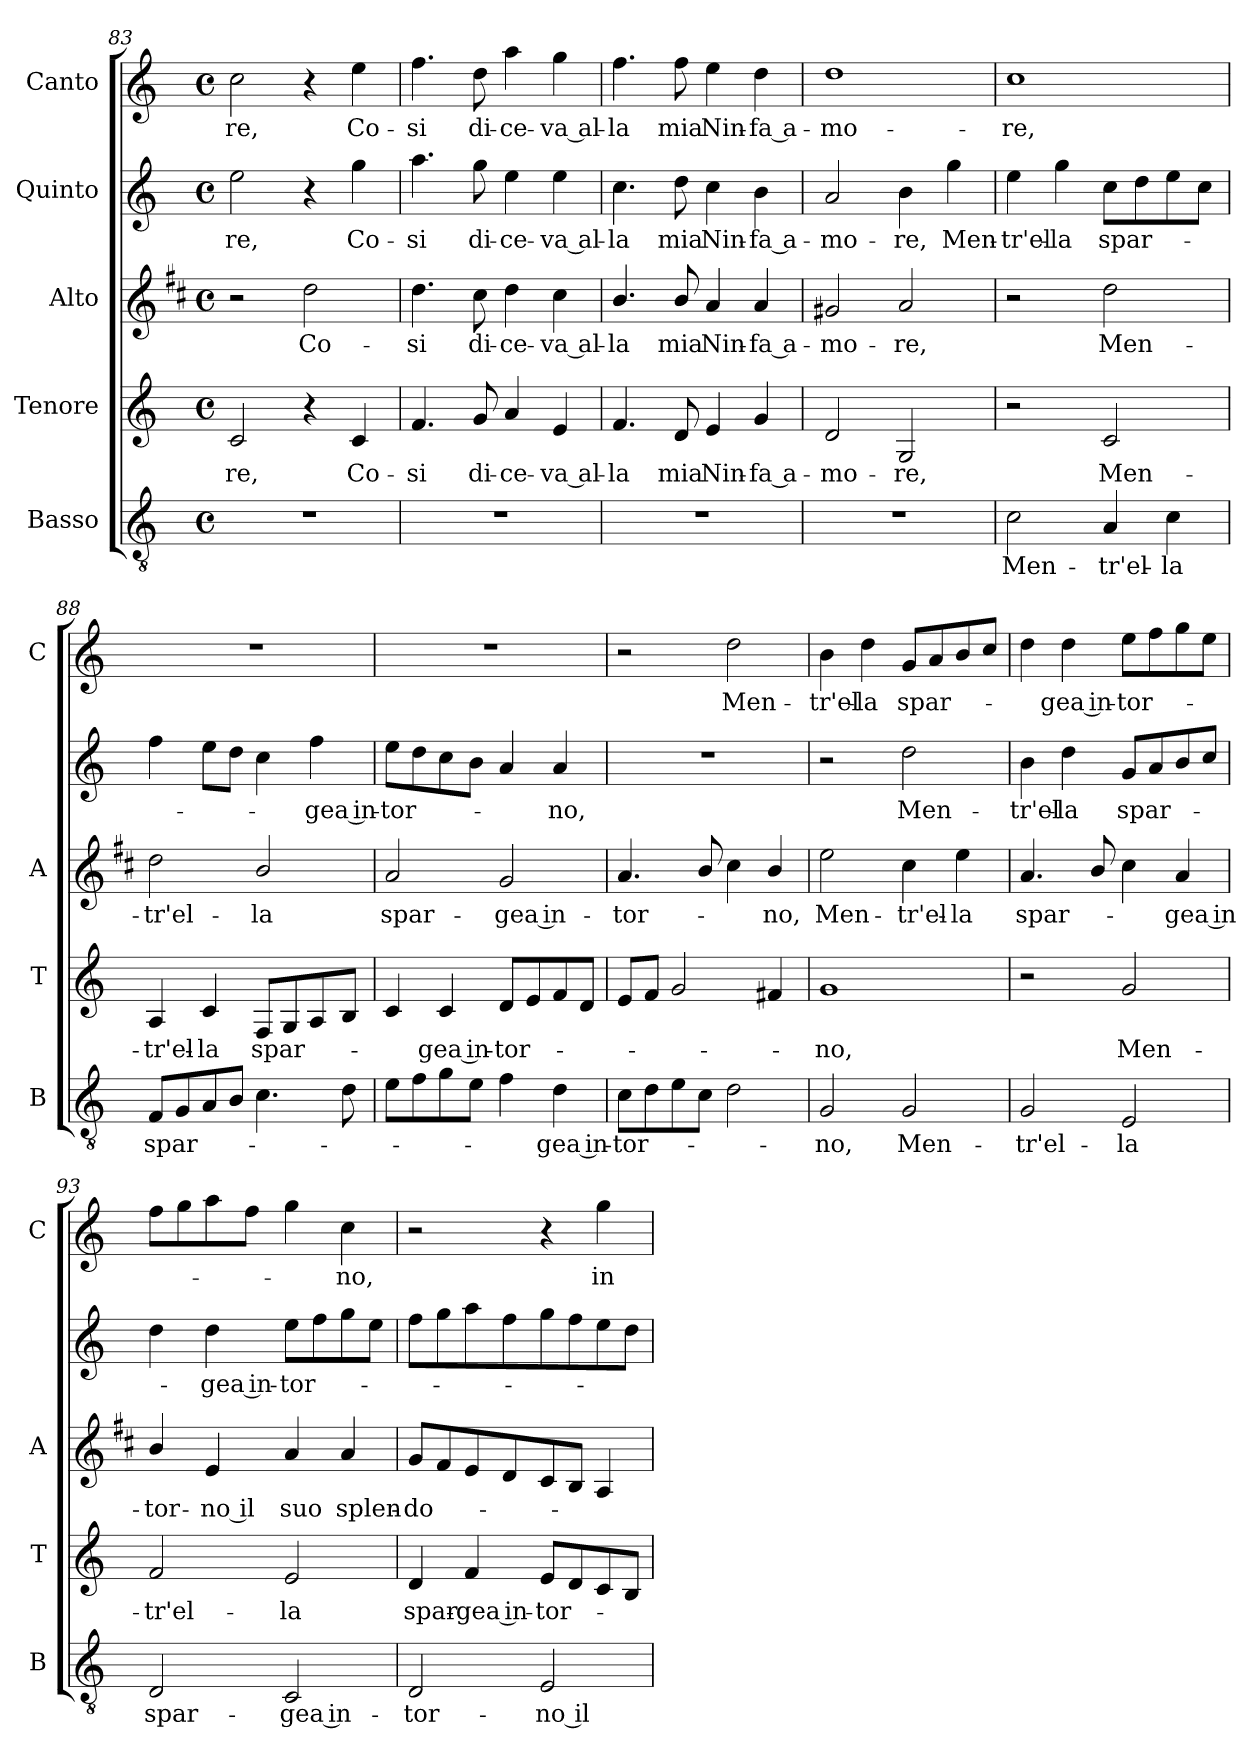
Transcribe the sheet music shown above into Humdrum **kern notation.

**kern	**text	**kern	**text	**kern	**text	**kern	**text	**kern	**text
*part5	*part5	*part4	*part4	*part3	*part3	*part2	*part2	*part1	*part1
*staff5	*staff5	*staff4	*staff4	*staff3	*staff3	*staff2	*staff2	*staff1	*staff1
*I"Basso	*	*I"Tenore	*	*I"Alto	*	*I"Quinto	*	*I"Canto	*
*I'B	*	*I'T	*	*I'A	*	*	*	*I'C	*
*clefGv2	*	*clefG2	*	*clefG2	*	*clefG2	*	*clefG2	*
*	*	*	*	*ITrd1c2	*	*	*	*	*
*k[]	*	*k[]	*	*k[]	*	*k[]	*	*k[]	*
*C:	*	*C:	*	*C:	*	*C:	*	*C:	*
*M4/4	*	*M4/4	*	*M4/4	*	*M4/4	*	*M4/4	*
*met(c)	*	*met(c)	*	*met(c)	*	*met(c)	*	*met(c)	*
=83	=83	=83	=83	=83	=83	=83	=83	=83	=83
!	!	!	!LO:LY:b	!	!	!	!LO:LY:b	!	!LO:LY:b
1r	.	2c/	-re,	2r	.	2ee\	-re,	2cc\	-re,
!	!	!	!	!	!LO:LY:b	!	!	!	!
.	.	4r	.	2cc\	Co-	4r	.	4r	.
!	!	!	!LO:LY:b	!	!	!	!LO:LY:b	!	!LO:LY:b
.	.	4c/	Co-	.	.	4gg\	Co-	4ee\	Co-
=84	=84	=84	=84	=84	=84	=84	=84	=84	=84
!	!	!	!LO:LY:b	!	!LO:LY:b	!	!LO:LY:b	!	!LO:LY:b
1r	.	4.f/	-si	4.cc\	-si	4.aa\	-si	4.ff\	-si
!	!	!	!LO:LY:b	!	!LO:LY:b	!	!LO:LY:b	!	!LO:LY:b
.	.	8g/	di-	8b\	di-	8gg\	di-	8dd\	di-
!	!	!	!LO:LY:b	!	!LO:LY:b	!	!LO:LY:b	!	!LO:LY:b
.	.	4a/	-ce-	4cc\	-ce-	4ee\	-ce-	4aa\	-ce-
!	!	!	!LO:LY:b	!	!LO:LY:b	!	!LO:LY:b	!	!LO:LY:b
.	.	4e/	-va al-	4b\	-va al-	4ee\	-va al-	4gg\	-va al-
=85	=85	=85	=85	=85	=85	=85	=85	=85	=85
!	!	!	!LO:LY:b	!	!LO:LY:b	!	!LO:LY:b	!	!LO:LY:b
1r	.	4.f/	-la	4.a/	-la	4.cc\	-la	4.ff\	-la
!	!	!	!LO:LY:b	!	!LO:LY:b	!	!LO:LY:b	!	!LO:LY:b
.	.	8d/	mia	8a/	mia	8dd\	mia	8ff\	mia
!	!	!	!LO:LY:b	!	!LO:LY:b	!	!LO:LY:b	!	!LO:LY:b
.	.	4e/	Nin-	4g/	Nin-	4cc\	Nin-	4ee\	Nin-
!	!	!	!LO:LY:b	!	!LO:LY:b	!	!LO:LY:b	!	!LO:LY:b
.	.	4g/	-fa a-	4g/	-fa a-	4b\	-fa a-	4dd\	-fa a-
!!LO:LB:g=z
=86	=86	=86	=86	=86	=86	=86	=86	=86	=86
!	!	!	!LO:LY:b	!	!LO:LY:b	!	!LO:LY:b	!	!LO:LY:b
1r	.	2d/	-mo-	2f#X/	-mo-	2a/	-mo-	1dd	-mo-
!	!	!	!LO:LY:b	!	!LO:LY:b	!	!LO:LY:b	!	!
.	.	2G/	-re,	2g/	-re,	4b\	-re,	.	.
!	!	!	!	!	!	!	!LO:LY:b	!	!
.	.	.	.	.	.	4gg\	Men-	.	.
=87	=87	=87	=87	=87	=87	=87	=87	=87	=87
!	!LO:LY:b	!	!	!	!	!	!LO:LY:b	!	!LO:LY:b
2c\	Men-	2r	.	2r	.	4ee\	-tr'el-	1cc	-re,
!	!	!	!	!	!	!	!LO:LY:b	!	!
.	.	.	.	.	.	4gg\	-la	.	.
!	!LO:LY:b	!	!LO:LY:b	!	!LO:LY:b	!	!LO:LY:b	!	!
4A/	-tr'el-	2c/	Men-	2cc\	Men-	8cc\L	spar-	.	.
.	.	.	.	.	.	8dd\	.	.	.
!	!LO:LY:b	!	!	!	!	!	!	!	!
4c\	-la	.	.	.	.	8ee\	.	.	.
.	.	.	.	.	.	8cc\J	.	.	.
=88	=88	=88	=88	=88	=88	=88	=88	=88	=88
!	!LO:LY:b	!	!LO:LY:b	!	!LO:LY:b	!	!	!	!
8F/L	spar-	4A/	-tr'el-	2cc\	-tr'el-	4ff\	.	1r	.
8G/	.	.	.	.	.	.	.	.	.
!	!	!	!LO:LY:b	!	!	!	!	!	!
8A/	.	4c/	-la	.	.	8ee\L	.	.	.
8B/J	.	.	.	.	.	8dd\J	.	.	.
!	!	!	!LO:LY:b	!	!LO:LY:b	!	!	!	!
4.c\	.	8F/L	spar-	2a/	-la	4cc\	.	.	.
.	.	8G/	.	.	.	.	.	.	.
!	!	!	!	!	!	!	!LO:LY:b	!	!
.	.	8A/	.	.	.	4ff\	-gea in-	.	.
8d\	.	8B/J	.	.	.	.	.	.	.
=89	=89	=89	=89	=89	=89	=89	=89	=89	=89
!	!	!	!	!	!LO:LY:b	!	!LO:LY:b	!	!
8e\L	.	4c/	.	2g/	spar-	8ee\L	-tor-	1r	.
8f\	.	.	.	.	.	8dd\	.	.	.
!	!	!	!LO:LY:b	!	!	!	!	!	!
8g\	.	4c/	-gea in-	.	.	8cc\	.	.	.
8e\J	.	.	.	.	.	8b\J	.	.	.
!	!	!	!LO:LY:b	!	!LO:LY:b	!	!	!	!
4f\	.	8d/L	-tor-	2f/	-gea in-	4a/	.	.	.
.	.	8e/	.	.	.	.	.	.	.
!	!LO:LY:b	!	!	!	!	!	!LO:LY:b	!	!
4d\	-gea in-	8f/	.	.	.	4a/	-no,	.	.
.	.	8d/J	.	.	.	.	.	.	.
=90	=90	=90	=90	=90	=90	=90	=90	=90	=90
!	!LO:LY:b	!	!	!	!LO:LY:b	!	!	!	!
8c\L	-tor-	8e/L	.	4.g/	-tor-	1r	.	2r	.
8d\	.	8f/J	.	.	.	.	.	.	.
8e\	.	2g/	.	.	.	.	.	.	.
8c\J	.	.	.	8a/	.	.	.	.	.
!	!	!	!	!	!	!	!	!	!LO:LY:b
2d\	.	.	.	4b\	.	.	.	2dd\	Men-
!	!	!	!	!	!LO:LY:b	!	!	!	!
.	.	4f#X/	.	4a/	-no,	.	.	.	.
=91	=91	=91	=91	=91	=91	=91	=91	=91	=91
!	!LO:LY:b	!	!LO:LY:b	!	!LO:LY:b	!	!	!	!LO:LY:b
2G/	-no,	1g	-no,	2dd\	Men-	2r	.	4b\	-tr'el-
!	!	!	!	!	!	!	!	!	!LO:LY:b
.	.	.	.	.	.	.	.	4dd\	-la
!	!LO:LY:b	!	!	!	!LO:LY:b	!	!LO:LY:b	!	!LO:LY:b
2G/	Men-	.	.	4b\	-tr'el-	2dd\	Men-	8g/L	spar-
.	.	.	.	.	.	.	.	8a/	.
!	!	!	!	!	!LO:LY:b	!	!	!	!
.	.	.	.	4dd\	-la	.	.	8b/	.
.	.	.	.	.	.	.	.	8cc/J	.
=92	=92	=92	=92	=92	=92	=92	=92	=92	=92
!	!LO:LY:b	!	!	!	!LO:LY:b	!	!LO:LY:b	!	!
2G/	-tr'el-	2r	.	4.g/	spar-	4b\	-tr'el-	4dd\	.
!	!	!	!	!	!	!	!LO:LY:b	!	!LO:LY:b
.	.	.	.	.	.	4dd\	-la	4dd\	-gea in-
.	.	.	.	8a/	.	.	.	.	.
!	!LO:LY:b	!	!LO:LY:b	!	!	!	!LO:LY:b	!	!LO:LY:b
2E/	-la	2g/	Men-	4b\	.	8g/L	spar-	8ee\L	-tor-
.	.	.	.	.	.	8a/	.	8ff\	.
!	!	!	!	!	!LO:LY:b	!	!	!	!
.	.	.	.	4g/	-gea in-	8b/	.	8gg\	.
.	.	.	.	.	.	8cc/J	.	8ee\J	.
!!LO:LB:g=z
=93	=93	=93	=93	=93	=93	=93	=93	=93	=93
!	!LO:LY:b	!	!LO:LY:b	!	!LO:LY:b	!	!	!	!
2D/	spar-	2f/	-tr'el-	4a/	-tor-	4dd\	.	8ff\L	.
.	.	.	.	.	.	.	.	8gg\	.
!	!	!	!	!	!LO:LY:b	!	!LO:LY:b	!	!
.	.	.	.	4d/	-no il	4dd\	-gea in-	8aa\	.
.	.	.	.	.	.	.	.	8ff\J	.
!	!LO:LY:b	!	!LO:LY:b	!	!LO:LY:b	!	!LO:LY:b	!	!
2C/	-gea in-	2e/	-la	4g/	suo	8ee\L	-tor-	4gg\	.
.	.	.	.	.	.	8ff\	.	.	.
!	!	!	!	!	!LO:LY:b	!	!	!	!LO:LY:b
.	.	.	.	4g/	splen-	8gg\	.	4cc\	-no,
.	.	.	.	.	.	8ee\J	.	.	.
=94	=94	=94	=94	=94	=94	=94	=94	=94	=94
!	!LO:LY:b	!	!LO:LY:b	!	!LO:LY:b	!	!	!	!
2D/	-tor-	4d/	spar-	8f/L	-do-	8ff\L	.	2r	.
.	.	.	.	8e/	.	8gg\	.	.	.
!	!	!	!LO:LY:b	!	!	!	!	!	!
.	.	4f/	-gea in-	8d/	.	8aa\	.	.	.
.	.	.	.	8c/	.	8ff\	.	.	.
!	!LO:LY:b	!	!LO:LY:b	!	!	!	!	!	!
2E/	-no il	8e/L	-tor-	8B/	.	8gg\	.	4r	.
.	.	8d/	.	8A/J	.	8ff\	.	.	.
!	!	!	!	!	!	!	!	!	!LO:LY:b
.	.	8c/	.	4G/	.	8ee\	.	4gg\	in-
.	.	8B/J	.	.	.	8dd\J	.	.	.
=	=	=	=	=	=	=	=	=	=
*-	*-	*-	*-	*-	*-	*-	*-	*-	*-
